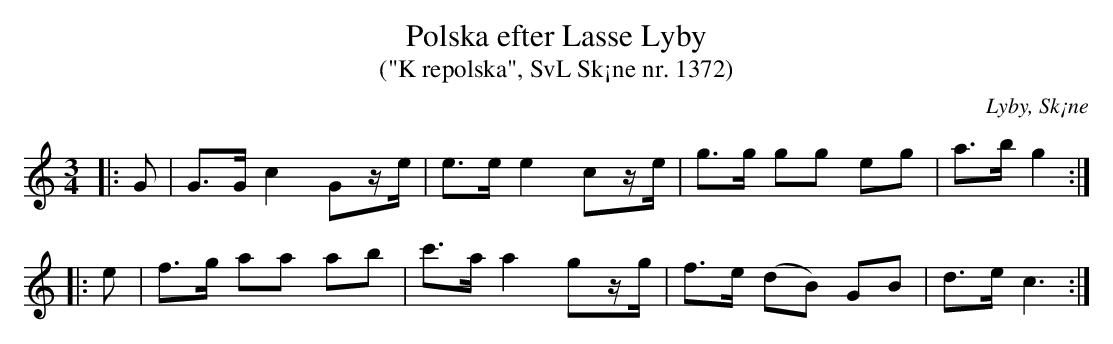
X:1
T:Polska efter Lasse Lyby
T:("K repolska", SvL Sk¡ne nr. 1372)
O:Lyby, Sk¡ne
M:3/4
L:1/16
K:C
|:G2|G3G c4 G2ze | e3e e4 c2ze | g3g g2g2 e2g2 | a3b g4 :|
|: e2 | f3g a2a2 a2b2|c'3a a4 g2zg|f3e (d2B2) G2B2|d3e c6:|
